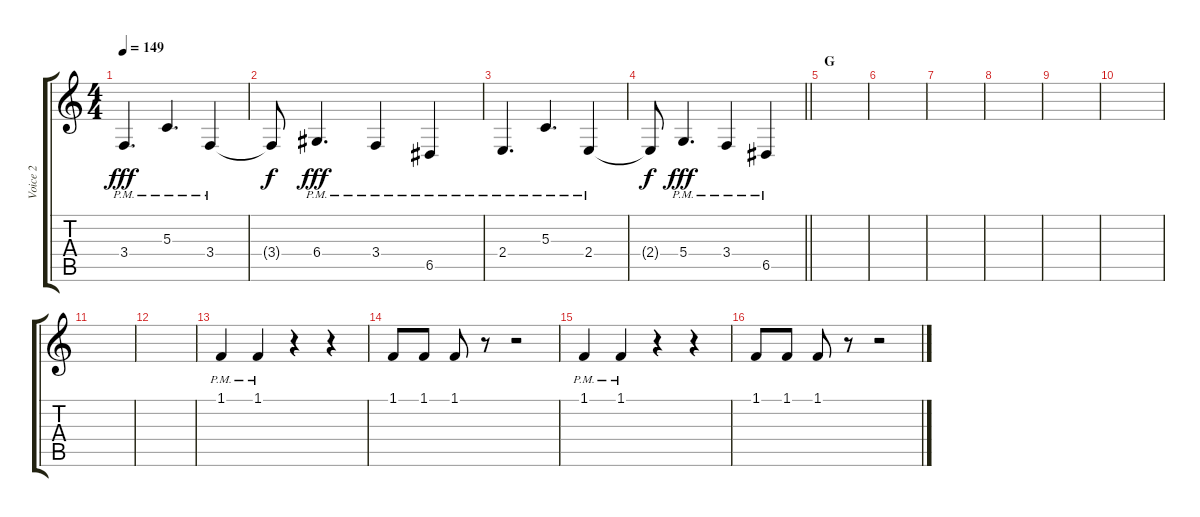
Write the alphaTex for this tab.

\track ("Voice 2" "Voice 2") {instrument choiraahs}
\staff {score tabs}
\tuning (E4 B3 G3 D3 A2 E2) {hide}
\ts (4 4)
\tempo 149
\clef g2
\ks c
3.4{pm}.4{d dy fff} 5.3{pm}.4{d} 3.4{pm}.4 |
3.4{t}.8{dy f} 6.4{pm}.4{d dy fff} 3.4{pm}.4 6.5{pm}.4 |
2.4{pm}.4{d} 5.3{pm}.4{d} 2.4{pm}.4 |
\barLineRight lightlight
2.4{t}.8{dy f} 5.4{pm}.4{d dy fff} 3.4{pm}.4 6.5{pm}.4 |
\section ("" "G")
|
|
|
|
|
|
|
|
1.1{pm}.4 1.1{pm}.4 r.4 r.4 |
1.1.8 1.1.8 1.1.8 r.8 r.2 |
1.1{pm}.4 1.1{pm}.4 r.4 r.4 |
1.1.8 1.1.8 1.1.8 r.8 r.2
